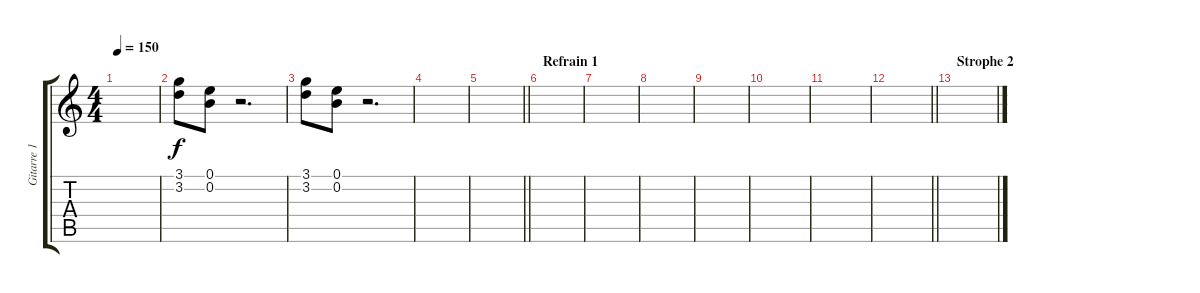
\track ("Gitarre 1" "Gitarre 1") {instrument electricguitarclean}
\staff {score tabs}
\tuning (E4 B3 G3 D3 A2 E2) {hide}
\ts (4 4)
\tempo 150
\clef g2
\ks c
|
(3.1 3.2).8 (0.1 0.2).8 r.2{d} |
(3.1 3.2).8 (0.1 0.2).8 r.2{d} |
|
\barLineRight lightlight
|
\section ("" "Refrain 1")
|
|
|
|
|
|
\barLineRight lightlight
|
\section ("" "Strophe 2")
